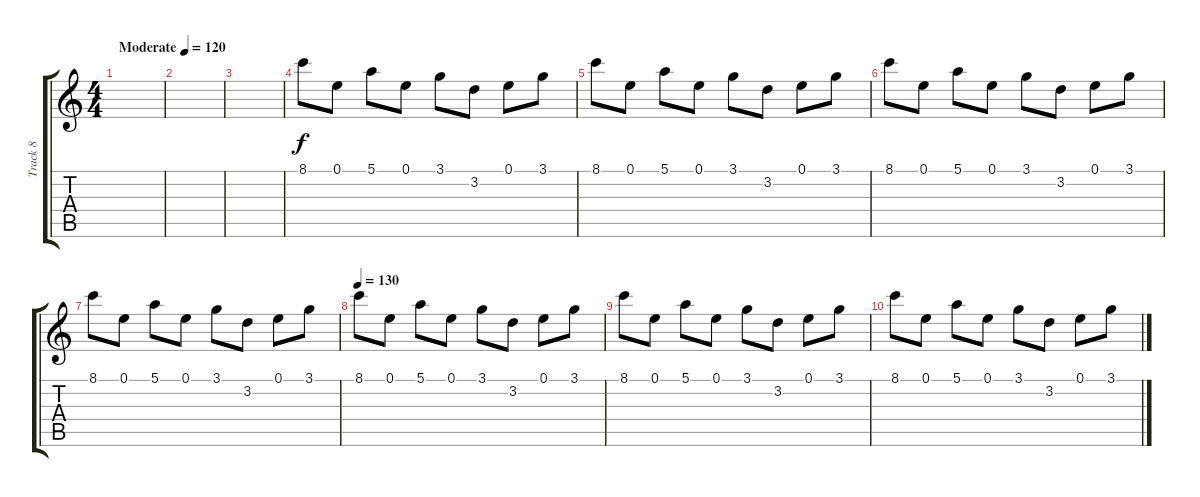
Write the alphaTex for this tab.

\track ("Track 8" "Track 8") {instrument electricguitarclean}
\staff {score tabs}
\tuning (E4 B3 G3 D3 A2 E2) {hide}
\ts (4 4)
\tempo (120 "Moderate")
\clef g2
\ks c
|
|
|
8.1.8 0.1.8 5.1.8 0.1.8 3.1.8 3.2.8 0.1.8 3.1.8 |
8.1.8 0.1.8 5.1.8 0.1.8 3.1.8 3.2.8 0.1.8 3.1.8 |
8.1.8 0.1.8 5.1.8 0.1.8 3.1.8 3.2.8 0.1.8 3.1.8 |
8.1.8 0.1.8 5.1.8 0.1.8 3.1.8 3.2.8 0.1.8 3.1.8 |
\tempo 130
8.1.8 0.1.8 5.1.8 0.1.8 3.1.8 3.2.8 0.1.8 3.1.8 |
8.1.8 0.1.8 5.1.8 0.1.8 3.1.8 3.2.8 0.1.8 3.1.8 |
8.1.8 0.1.8 5.1.8 0.1.8 3.1.8 3.2.8 0.1.8 3.1.8
